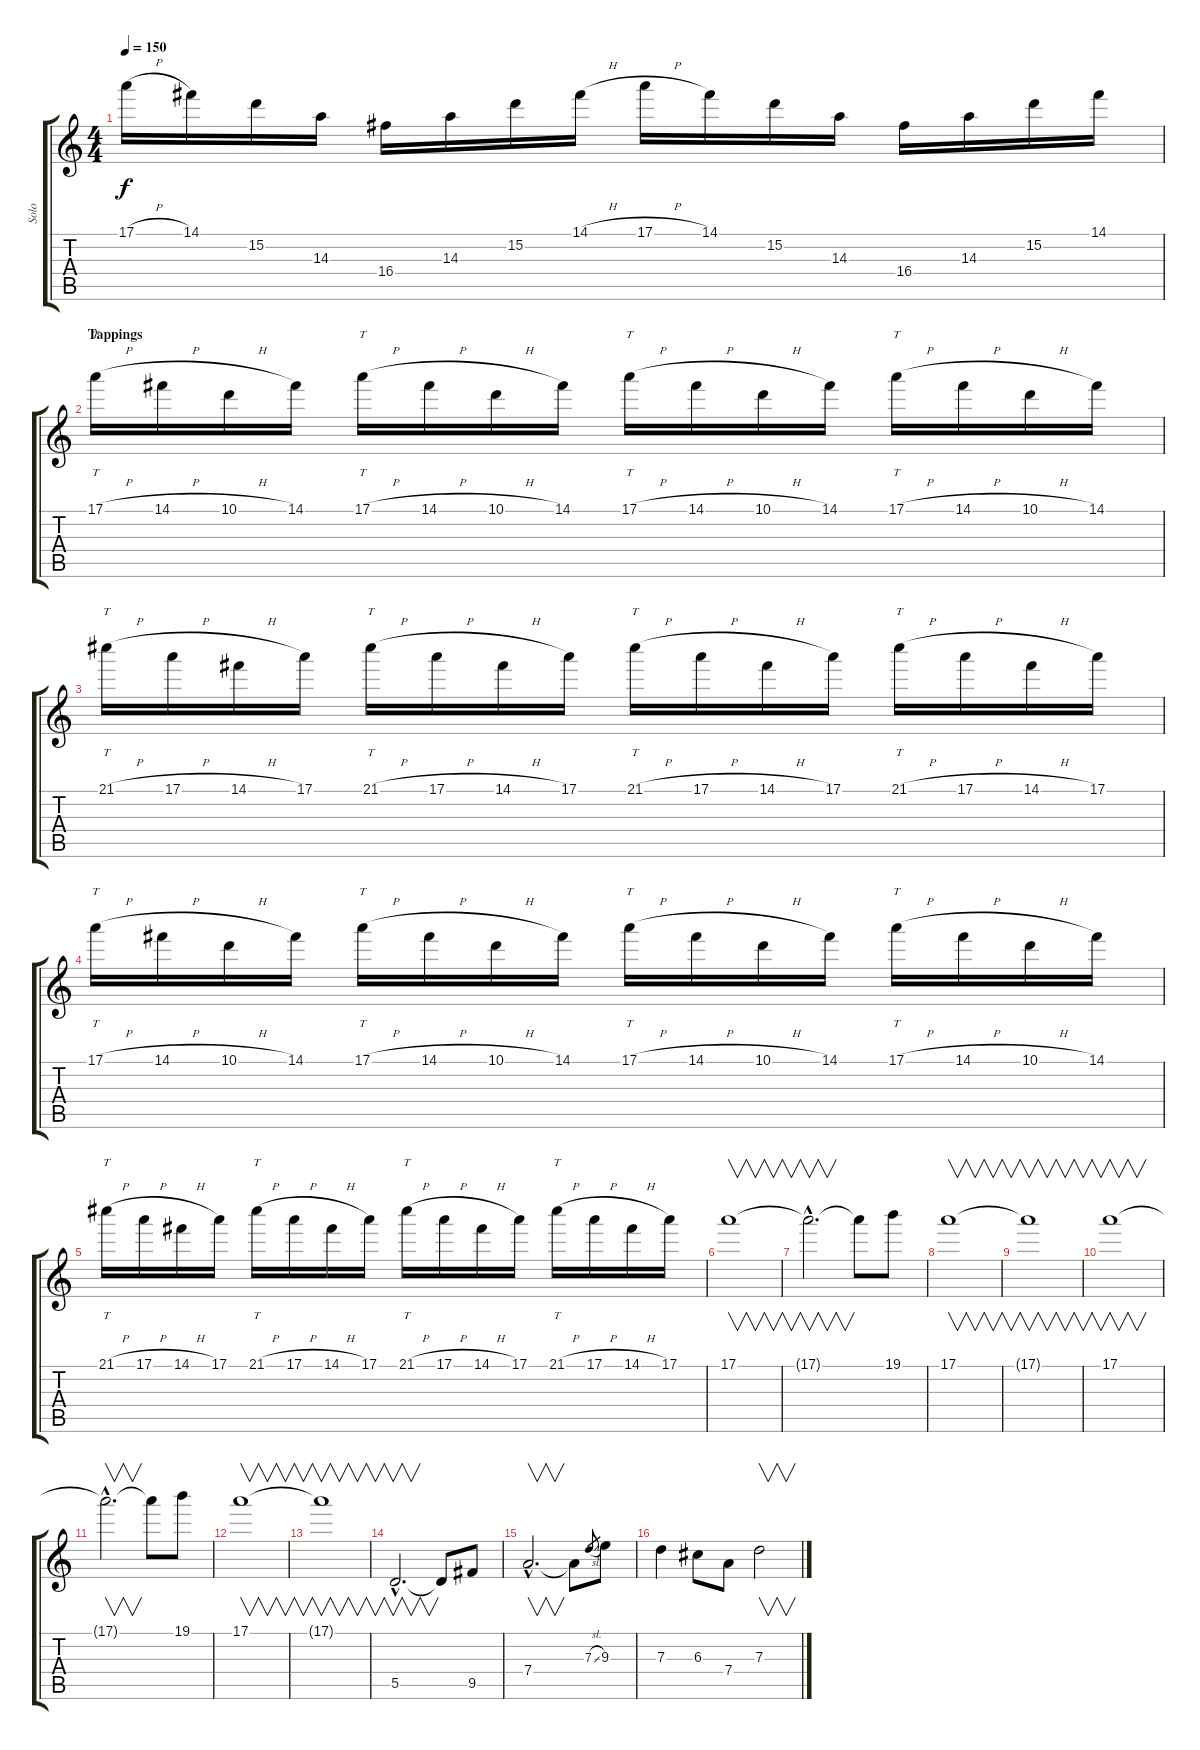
\track ("Solo" "Solo") {instrument distortionguitar}
\staff {score tabs}
\tuning (E4 B3 G3 D3 A2 E2) {hide}
\ts (4 4)
\tempo 150
\clef g2
\ks c
17.1{h}.16{dy f} 14.1.16 15.2.16 14.3.16 16.4.16 14.3.16 15.2.16 14.1{h}.16 17.1{h}.16 14.1.16 15.2.16 14.3.16 16.4.16 14.3.16 15.2.16 14.1.16 |
\section ("" "Tappings")
17.1{h}.16{tt} 14.1{h}.16 10.1{h}.16 14.1.16 17.1{h}.16{tt} 14.1{h}.16 10.1{h}.16 14.1.16 17.1{h}.16{tt} 14.1{h}.16 10.1{h}.16 14.1.16 17.1{h}.16{tt} 14.1{h}.16 10.1{h}.16 14.1.16 |
21.1{h}.16{tt} 17.1{h}.16 14.1{h}.16 17.1.16 21.1{h}.16{tt} 17.1{h}.16 14.1{h}.16 17.1.16 21.1{h}.16{tt} 17.1{h}.16 14.1{h}.16 17.1.16 21.1{h}.16{tt} 17.1{h}.16 14.1{h}.16 17.1.16 |
17.1{h}.16{tt} 14.1{h}.16 10.1{h}.16 14.1.16 17.1{h}.16{tt} 14.1{h}.16 10.1{h}.16 14.1.16 17.1{h}.16{tt} 14.1{h}.16 10.1{h}.16 14.1.16 17.1{h}.16{tt} 14.1{h}.16 10.1{h}.16 14.1.16 |
21.1{h}.16{tt} 17.1{h}.16 14.1{h}.16 17.1.16 21.1{h}.16{tt} 17.1{h}.16 14.1{h}.16 17.1.16 21.1{h}.16{tt} 17.1{h}.16 14.1{h}.16 17.1.16 21.1{h}.16{tt} 17.1{h}.16 14.1{h}.16 17.1.16 |
17.1.1{v} |
17.1{hac t}.2{v d} 17.1{t}.8 19.1.8 |
17.1.1{v} |
17.1{t}.1{v} |
17.1.1{v} |
17.1{hac t}.2{v d} 17.1{t}.8 19.1.8 |
17.1.1{v} |
17.1{t}.1{v} |
5.5{hac}.2{v d} 5.5{t}.8 9.5.8 |
7.4{hac}.2{v d} 7.4{t}.8 7.3{sl}.8{gr} 9.3.8 |
7.3.4 6.3.8 7.4.8 7.3.2{v}
